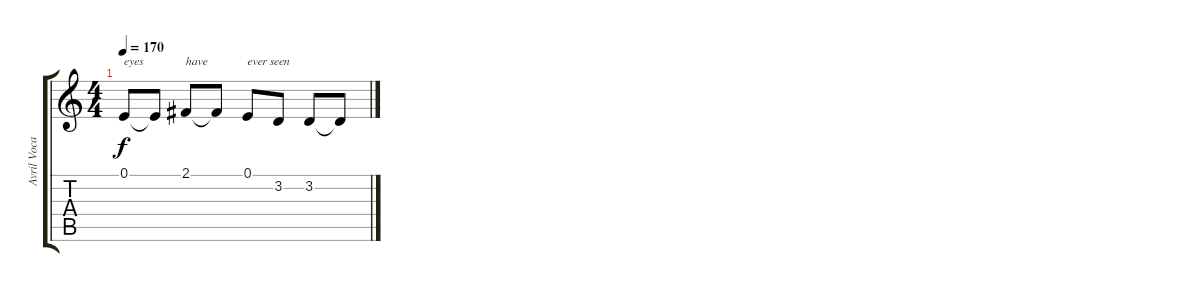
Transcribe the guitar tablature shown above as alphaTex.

\track ("Avril Vocals" "Avril Voca") {instrument clarinet}
\staff {score tabs}
\tuning (E4 B3 G3 D3 A2 D2) {hide}
\ts (4 4)
\tempo 170
\clef g2
\ks c
0.1.8{txt "eyes" dy f} 0.1{t}.8 2.1.8{txt "have"} 2.1{t}.8 0.1.8{txt "ever seen"} 3.2.8 3.2.8 3.2{t}.8
